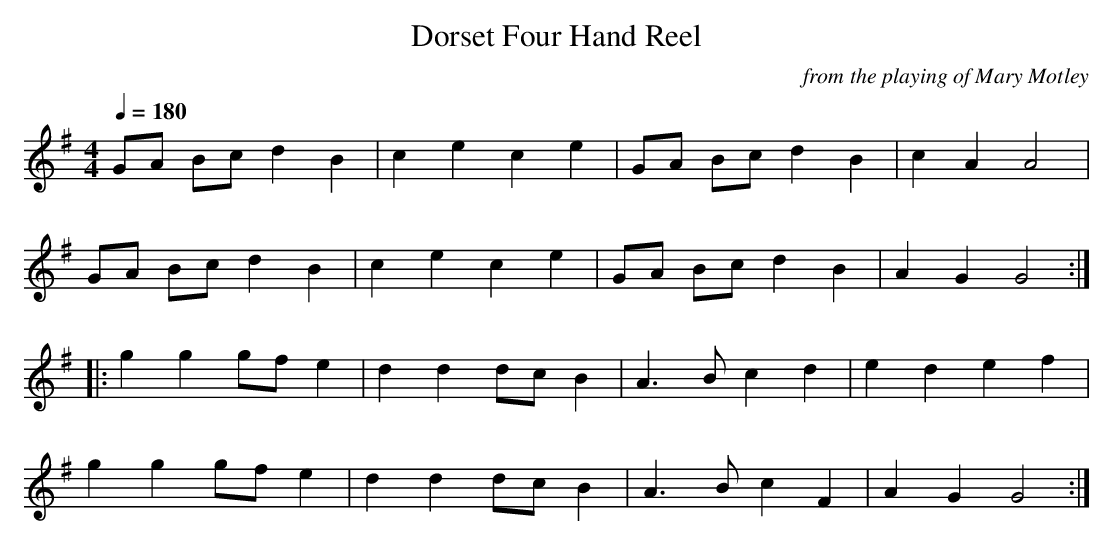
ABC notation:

X:1
T:Dorset Four Hand Reel
C:from the playing of Mary Motley
Q:1/4=180
M:4/4
L:1/8
K:G
GA Bc d2B2|c2e2c2e2|GA Bc d2B2|c2A2A4|
GA Bc d2B2|c2e2c2e2|GA Bc d2B2|A2G2G4:|
|:g2g2gf e2|d2d2dc B2|A3B c2d2|e2d2e2f2|
g2g2gf e2|d2d2dc B2|A3B c2F2|A2G2G4:|
